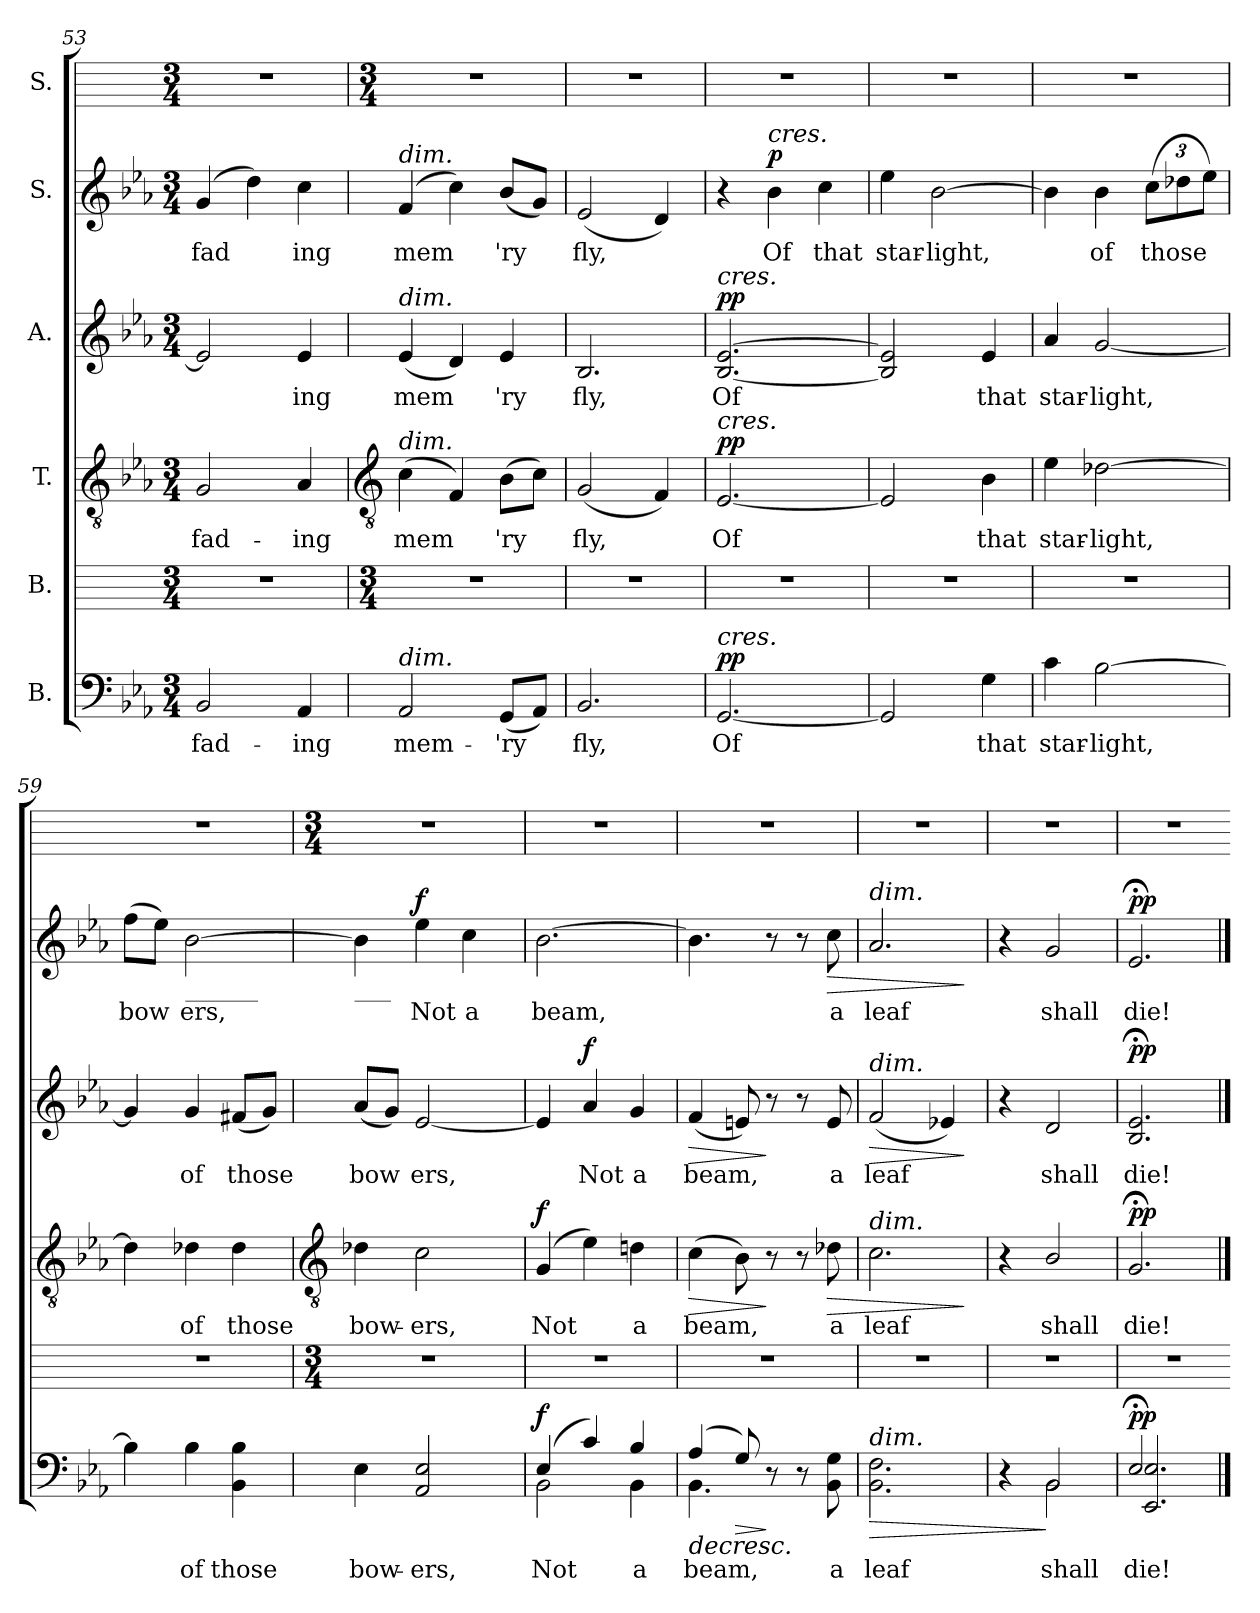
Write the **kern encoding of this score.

**kern	**text	**dynam	**kern	**kern	**text	**dynam	**kern	**text	**dynam	**kern	**text	**dynam	**kern
*part6	*part6	*part6	*part5	*part4	*part4	*part4	*part3	*part3	*part3	*part2	*part2	*part2	*part1
*staff6	*staff6	*staff6	*staff5	*staff4	*staff4	*staff4	*staff3	*staff3	*staff3	*staff2	*staff2	*staff2	*staff1
*I"B.	*	*	*I"B.	*I"T.	*	*	*I"A.	*	*	*I"S.	*	*	*I"S.
*clefF4	*	*	*	*clefGv2	*	*	*clefG2	*	*	*clefG2	*	*	*
*k[b-e-a-]	*	*	*	*k[b-e-a-]	*	*	*k[b-e-a-]	*	*	*k[b-e-a-]	*	*	*
*E-:	*	*	*	*E-:	*	*	*E-:	*	*	*E-:	*	*	*
*M3/4	*	*	*M3/4	*M3/4	*	*	*M3/4	*	*	*M3/4	*	*	*M3/4
=53	=53	=53	=53	=53	=53	=53	=53	=53	=53	=53	=53	=53	=53
!	!LO:LY:b	!	!	!	!LO:LY:b	!	!	!	!	!	!LO:LY:b	!	!
2BB-	fad-	.	2.r	2G	fad-	.	2e-]	.	.	(4g	fad	.	2.r
.	.	.	.	.	.	.	.	.	.	4dd)	.	.	.
!	!LO:LY:b	!	!	!	!LO:LY:b	!	!	!LO:LY:b	!	!	!LO:LY:b	!	!
4AA-	-ing	.	.	4A-	-ing	.	4e-	ing	.	4cc	ing	.	.
!!LO:LB:g=z
=54	=54	=54	=54	=54	=54	=54	=54	=54	=54	=54	=54	=54	=54
*	*	*	*	*clefGv2	*	*	*	*	*	*	*	*	*
*	*	*	*M3/4	*	*	*	*	*	*	*	*	*	*M3/4
!	!	!	!	!	!	!	!	!	!	!LO:TX:a:i:t=dim.	!	!	!
!	!	!	!	!	!	!	!LO:TX:a:i:t=dim.	!	!	!	!	!	!
!	!	!	!	!LO:TX:a:i:t=dim.	!	!	!	!	!	!	!	!	!
!LO:TX:a:i:t=dim.	!	!	!	!	!	!	!	!	!	!	!	!	!
!	!LO:LY:b	!	!	!	!LO:LY:b	!	!	!LO:LY:b	!	!	!LO:LY:b	!	!
2AA-	mem-	.	2.r	(<4c	mem	.	(<4e-	mem	.	(4f	mem	.	2.r
.	.	.	.	4F)	.	.	4d)	.	.	4cc)	.	.	.
!	!LO:LY:b	!	!	!	!LO:LY:b	!	!	!LO:LY:b	!	!	!LO:LY:b	!	!
(<8GGL	-'ry	.	.	(>8B-L	'ry	.	4e-	'ry	.	(<8b-L	'ry	.	.
8AA-J)	.	.	.	8cJ)	.	.	.	.	.	8gJ)	.	.	.
=55	=55	=55	=55	=55	=55	=55	=55	=55	=55	=55	=55	=55	=55
!	!LO:LY:b	!	!	!	!LO:LY:b	!	!	!LO:LY:b	!	!	!LO:LY:b	!	!
2.BB-	fly,	.	2.r	(<2G	fly,	.	2.B-	fly,	.	(<2e-	fly,	.	2.r
.	.	.	.	4F)	.	.	.	.	.	4d)	.	.	.
=56	=56	=56	=56	=56	=56	=56	=56	=56	=56	=56	=56	=56	=56
!	!	!	!	!	!	!	!LO:TX:a:i:t=cres.	!	!	!	!	!	!
!	!	!	!	!LO:TX:a:i:t=cres.	!	!	!	!	!	!	!	!	!
!LO:TX:a:i:t=cres.	!	!	!	!	!	!	!	!	!	!	!	!	!
!	!LO:LY:b	!LO:DY:a	!	!	!LO:LY:b	!LO:DY:a	!	!LO:LY:b	!LO:DY:b	!	!	!	!
[2.GG	Of	pp	2.r	[2.E-	Of	pp	[2.B- [2.e-	Of	pp	4r	.	.	2.r
!	!	!	!	!	!	!	!	!	!	!LO:TX:a:i:t=cres.	!	!	!
!	!	!	!	!	!	!	!	!	!	!	!LO:LY:b	!LO:DY:a	!
.	.	.	.	.	.	.	.	.	.	4b-	Of	p	.
!	!	!	!	!	!	!	!	!	!	!	!LO:LY:b	!	!
.	.	.	.	.	.	.	.	.	.	4cc	that	.	.
=57	=57	=57	=57	=57	=57	=57	=57	=57	=57	=57	=57	=57	=57
!	!	!	!	!	!	!	!	!	!	!	!LO:LY:b	!	!
2GG]	.	.	2.r	2E-]	.	.	2B-] 2e-]	.	.	4ee-	star-	.	2.r
!	!	!	!	!	!	!	!	!	!	!	!LO:LY:b	!	!
.	.	.	.	.	.	.	.	.	.	[2b-	-light,	.	.
!	!LO:LY:b	!	!	!	!LO:LY:b	!	!	!LO:LY:b	!	!	!	!	!
4G	that	.	.	4B-	that	.	4e-	that	.	.	.	.	.
=58	=58	=58	=58	=58	=58	=58	=58	=58	=58	=58	=58	=58	=58
!	!LO:LY:b	!	!	!	!LO:LY:b	!	!	!LO:LY:b	!	!	!	!	!
4c	star-	.	2.r	4e-	star-	.	4a-	star-	.	4b-]	.	.	2.r
!	!LO:LY:b	!	!	!	!LO:LY:b	!	!	!LO:LY:b	!	!	!LO:LY:b	!	!
[2B-	-light,	.	.	[2d-X	-light,	.	[2g	-light,	.	4b-	of	.	.
!	!	!	!	!	!	!	!	!	!	!	!LO:LY:b	!	!
.	.	.	.	.	.	.	.	.	.	(>12ccL	those	.	.
.	.	.	.	.	.	.	.	.	.	12dd-X	.	.	.
.	.	.	.	.	.	.	.	.	.	12ee-J)	.	.	.
=59	=59	=59	=59	=59	=59	=59	=59	=59	=59	=59	=59	=59	=59
!	!	!	!	!	!	!	!	!	!	!	!LO:LY:b	!	!
4B-]	.	.	2.r	4d-]	.	.	4g]	.	.	(>8ffL	bow	.	2.r
.	.	.	.	.	.	.	.	.	.	8ee-J)	.	.	.
!	!	!	!	!	!	!	!	!	!	!LO:TX:b:t=______	!	!	!
!	!LO:LY:b	!	!	!	!LO:LY:b	!	!	!LO:LY:b	!	!	!LO:LY:b	!	!
4B-	of	.	.	4d-	of	.	4g	of	.	[2b-	ers,	.	.
!	!LO:LY:b	!	!	!	!LO:LY:b	!	!	!LO:LY:b	!	!	!	!	!
4BB- 4B-	those	.	.	4d-	those	.	(<8f#XL	those	.	.	.	.	.
.	.	.	.	.	.	.	8gJ)	.	.	.	.	.	.
!!LO:LB:g=z
=60	=60	=60	=60	=60	=60	=60	=60	=60	=60	=60	=60	=60	=60
*	*	*	*	*clefGv2	*	*	*	*	*	*	*	*	*
*	*	*	*M3/4	*	*	*	*	*	*	*	*	*	*M3/4
!	!	!	!	!	!	!	!	!	!	!LO:TX:b:t=___	!	!	!
!LO:N:vis=1	!LO:LY:b	!	!	!	!LO:LY:b	!	!	!LO:LY:b	!	!	!	!	!
*^	*	*	*	*	*	*	*	*	*	*	*	*	*
2.ryy	4E-\	bow-	.	2.r	4d-X	bow-	.	(<8a-L	bow	.	4b-]	.	.	2.r
.	.	.	.	.	.	.	.	8gJ)	.	.	.	.	.	.
!	!	!LO:LY:b	!	!	!	!LO:LY:b	!	!	!LO:LY:b	!	!	!LO:LY:b	!LO:DY:a	!
.	2AA-/ 2E-/	-ers,	.	.	2c	-ers,	.	[2e-	ers,	.	4ee-	Not	f	.
!	!	!	!	!	!	!	!	!	!	!	!	!LO:LY:b	!	!
.	.	.	.	.	.	.	.	.	.	.	4cc	a	.	.
=61	=61	=61	=61	=61	=61	=61	=61	=61	=61	=61	=61	=61	=61	=61
!	!	!LO:LY:b	!LO:DY:b	!	!	!LO:LY:b	!LO:DY:a	!	!	!	!	!LO:LY:b	!	!
(>4E-/	2BB-\	Not	f	2.r	(<4G	Not	f	4e-]	.	.	[2.b-	beam,	.	2.r
!	!	!	!	!	!	!	!	!	!LO:LY:b	!LO:DY:a	!	!	!	!
4c/)	.	.	.	.	4e-)	.	.	4a-	Not	f	.	.	.	.
!	!	!LO:LY:b	!	!	!	!LO:LY:b	!	!	!LO:LY:b	!	!	!	!	!
4B-/	4BB-\	a	.	.	4dn	a	.	4g	a	.	.	.	.	.
=62	=62	=62	=62	=62	=62	=62	=62	=62	=62	=62	=62	=62	=62	=62
!	!	!LO:LY:b	!LO:HP:b	!	!	!LO:LY:b	!LO:HP:b	!	!LO:LY:b	!LO:HP:b	!	!	!	!
(>4A-/	4.BB-\	beam,	>	2.r	(>4c	beam,	>	(<4f	beam,	>	4.b-]	.	.	2.r
!	!	!	!LO:HP:b	!	!	!	!	!	!	!	!	!	!	!
8G/)	.	.	>	.	8B-)	.	.	8en)	.	.	.	.	.	.
8ryy	8r	.	] ]	.	8r	.	]	8r	.	]	8r	.	.	.
4ryy	8r	.	.	.	8r	.	.	8r	.	.	8r	.	.	.
!	!	!LO:LY:b	!	!	!	!LO:LY:b	!LO:HP:b	!	!LO:LY:b	!	!	!LO:LY:b	!LO:HP:b	!
.	8BB-\ 8G\	a	.	.	8d-X	a	>	8e	a	.	8cc	a	>	.
=63	=63	=63	=63	=63	=63	=63	=63	=63	=63	=63	=63	=63	=63	=63
!	!	!	!	!	!	!	!	!	!	!	!LO:TX:a:i:t=dim.	!	!	!
!	!	!	!	!	!	!	!	!LO:TX:a:i:t=dim.	!	!	!	!	!	!
!	!	!	!	!	!LO:TX:a:i:t=dim.	!	!	!	!	!	!	!	!	!
!LO:TX:a:i:t=dim.	!	!	!	!	!	!	!	!	!	!	!	!	!	!
!LO:N:vis=1	!	!LO:LY:b	!LO:HP:b	!	!	!LO:LY:b	!	!	!LO:LY:b	!LO:HP:b	!	!LO:LY:b	!	!
2.ryy	2.BB-\ 2.F\	leaf	>	2.r	2.c	leaf	.	(<2f	leaf	>	2.a-	leaf	.	2.r
.	.	.	.	.	.	.	.	4e-X)	.	.	.	.	.	.
*v	*v	*	*	*	*	*	*	*	*	*	*	*	*	*
.	.	.	.	.	.	]	.	.	]	.	.	]	.
=64	=64	=64	=64	=64	=64	=64	=64	=64	=64	=64	=64	=64	=64
*^	*	*	*	*	*	*	*	*	*	*	*	*	*
4ryy	4r	.	.	2.r	4r	.	.	4r	.	.	4r	.	.	2.r
!	!	!LO:LY:b	!	!	!	!LO:LY:b	!	!	!LO:LY:b	!	!	!LO:LY:b	!	!
2BB-/	2BB-\	shall	]	.	2B-/	shall	.	2d	shall	.	2g	shall	.	.
=65	=65	=65	=65	=65	=65	=65	=65	=65	=65	=65	=65	=65	=65	=65
!	!	!LO:LY:b	!LO:DY:a	!	!	!LO:LY:b	!LO:DY:a	!	!LO:LY:b	!LO:DY:a	!	!LO:LY:b	!LO:DY:a	!
2.E-;</	2.EE-/ 2.E-/	die!	pp	2.r	2.G;<	die!	pp	2.B-;< 2.e-;<	die!	pp	2.e-;<	die!	pp	2.r
*v	*v	*	*	*	*	*	*	*	*	*	*	*	*	*
==	=	=	=	==	=	=	==	=	=	==	=	=	=
*-	*-	*-	*-	*-	*-	*-	*-	*-	*-	*-	*-	*-	*-
